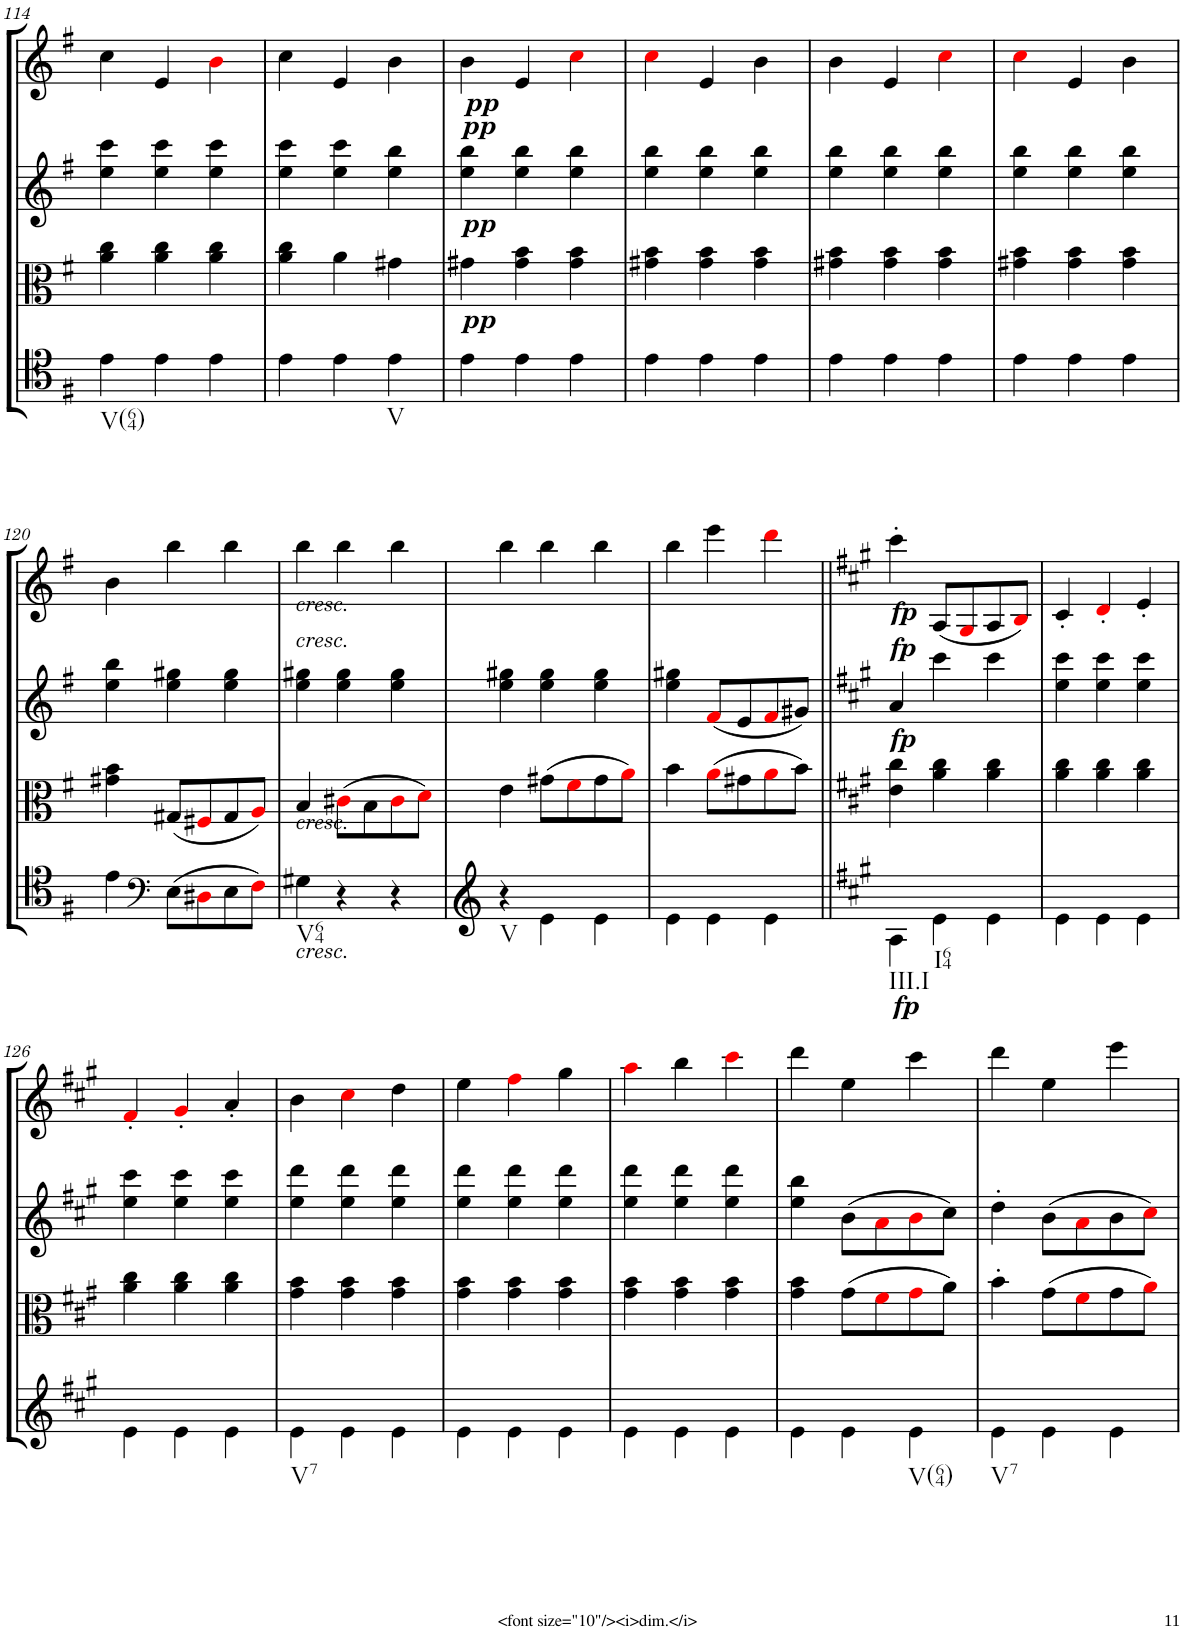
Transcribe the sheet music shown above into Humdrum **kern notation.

**kern	**kern	**kern	**kern
*part4	*part3	*part2	*part1
*staff4	*staff3	*staff2	*staff1
*I"Cello	*I"Viola	*I"2nd Violin	*I"1st Violin
*	*I'Vla	*I'Vln	*I'Vln
!!LO:PB:g=z
*clefC4	*clefC3	*clefG2	*clefG2
*k[f#]	*k[f#]	*k[f#]	*k[f#]
*G:	*G:	*G:	*G:
*M3/4	*M3/4	*M3/4	*M3/4
=114	=114	=114	=114
!LO:TX:b:t=V(64)	!	!	!
4e\	4a\ 4cc\	4ee\ 4ccc\	4cc\
4e\	4a\ 4cc\	4ee\ 4ccc\	4e/
4e\	4a\ 4cc\	4ee\ 4ccc\	4bi\
=115	=115	=115	=115
4e\	4a\ 4cc\	4ee\ 4ccc\	4cc\
4e\	4a\	4ee\ 4ccc\	4e/
!LO:TX:b:t=V	!	!	!
4e\	4g#X\	4ee\ 4bb\	4b\
=116	=116	=116	=116
!	!	!	!LO:TX:b:Bi:t=pp
!	!	!LO:TX:a:Bi:t=pp	!
!	!LO:TX:a:Bi:t=pp	!	!
!LO:TX:a:Bi:t=pp	!	!	!
4e\	4g#X\	4ee\ 4bb\	4b\
4e\	4g#\ 4b\	4ee\ 4bb\	4e/
4e\	4g#\ 4b\	4ee\ 4bb\	4cci\
=117	=117	=117	=117
4e\	4g#X\ 4b\	4ee\ 4bb\	4cci\
4e\	4g#\ 4b\	4ee\ 4bb\	4e/
4e\	4g#\ 4b\	4ee\ 4bb\	4b\
=118	=118	=118	=118
4e\	4g#X\ 4b\	4ee\ 4bb\	4b\
4e\	4g#\ 4b\	4ee\ 4bb\	4e/
4e\	4g#\ 4b\	4ee\ 4bb\	4cci\
=119	=119	=119	=119
4e\	4g#X\ 4b\	4ee\ 4bb\	4cci\
4e\	4g#\ 4b\	4ee\ 4bb\	4e/
4e\	4g#\ 4b\	4ee\ 4bb\	4b\
!!LO:LB:g=z
=120	=120	=120	=120
4e\	4g#X\ 4b\	4ee\ 4bb\	4b\
*clefF4	*	*	*
(8E\L	(8G#X/L	4ee\ 4gg#X\	4bb\
8D#Xi\	8F#Xi/	.	.
8E\	8G#/	4ee\ 4gg#\	4bb\
8F#i\J)	8Ai/J)	.	.
=121	=121	=121	=121
!	!	!	!LO:TX:a:i:t=cresc.
!	!	!LO:TX:a:i:t=cresc.	!
!	!LO:TX:a:i:t=cresc.	!	!
!LO:TX:b:i:t=cresc.	!	!	!
!LO:TX:b:t=V64	!	!	!
4G#X\	4B/	4ee\ 4gg#X\	4bb\
4r	(8c#Xi\L	4ee\ 4gg#\	4bb\
.	8B\	.	.
4r	8c#i\	4ee\ 4gg#\	4bb\
.	8di\J)	.	.
=122	=122	=122	=122
!LO:TX:b:t=V	!	!	!
4r	4e\	4ee\ 4gg#X\	4bb\
4e\	(8g#X\L	4ee\ 4gg#\	4bb\
.	8f#i\	.	.
4e\	8g#\	4ee\ 4gg#\	4bb\
.	8ai\J)	.	.
=123	=123	=123	=123
4e\	4b\	4ee\ 4gg#X\	4bb\
4e\	(8ai\L	(8f#i/L	4eee\
.	8g#X\	8e/	.
4e\	8ai\	8f#i/	4dddi\
.	8b\J)	8g#X/J)	.
=124||	=124||	=124||	=124||
*k[f#c#g#]	*k[f#c#g#]	*k[f#c#g#]	*k[f#c#g#]
*A:	*A:	*A:	*A:
!	!	!	!LO:TX:a:Bi:t=fp
!	!	!LO:TX:a:Bi:t=fp	!
!	!LO:TX:a:Bi:t=fp	!	!
!LO:TX:b:Bi:t=fp	!	!	!
!LO:TX:b:t=III.I	!	!	!
4A\	4e\ 4cc#\	4a/	4ccc#'\
!LO:TX:b:t=I64	!	!	!
4e\	4a\ 4cc#\	4ccc#\	(8A/L
.	.	.	8G#i/
4e\	4a\ 4cc#\	4ccc#\	8A/
.	.	.	8Bi/J)
=125	=125	=125	=125
4e\	4a\ 4cc#\	4ee\ 4ccc#\	4c#'/
4e\	4a\ 4cc#\	4ee\ 4ccc#\	4d'i/
4e\	4a\ 4cc#\	4ee\ 4ccc#\	4e'/
!!LO:LB:g=z
=126	=126	=126	=126
4e\	4a\ 4cc#\	4ee\ 4ccc#\	4f#'i/
4e\	4a\ 4cc#\	4ee\ 4ccc#\	4g#'i/
4e\	4a\ 4cc#\	4ee\ 4ccc#\	4a'/
=127	=127	=127	=127
!LO:TX:b:t=V7	!	!	!
4e\	4g#\ 4b\	4ee\ 4ddd\	4b\
4e\	4g#\ 4b\	4ee\ 4ddd\	4cc#i\
4e\	4g#\ 4b\	4ee\ 4ddd\	4dd\
=128	=128	=128	=128
4e\	4g#\ 4b\	4ee\ 4ddd\	4ee\
4e\	4g#\ 4b\	4ee\ 4ddd\	4ff#i\
4e\	4g#\ 4b\	4ee\ 4ddd\	4gg#\
=129	=129	=129	=129
4e\	4g#\ 4b\	4ee\ 4ddd\	4aai\
4e\	4g#\ 4b\	4ee\ 4ddd\	4bb\
4e\	4g#\ 4b\	4ee\ 4ddd\	4ccc#i\
=130	=130	=130	=130
4e\	4g#\ 4b\	4ee\ 4bb\	4ddd\
4e\	(8g#\L	(8b\L	4ee\
.	8f#i\	8ai\	.
!LO:TX:b:t=V(64)	!	!	!
4e\	8g#i\	8bi\	4ccc#\
.	8a\J)	8cc#\J)	.
=131	=131	=131	=131
!LO:TX:b:t=V7	!	!	!
4e\	4b'\	4dd'\	4ddd\
4e\	(8g#\L	(8b\L	4ee\
.	8f#i\	8ai\	.
4e\	8g#\	8b\	4eee\
.	8ai\J)	8cc#i\J)	.
=	=	=	=
*-	*-	*-	*-
